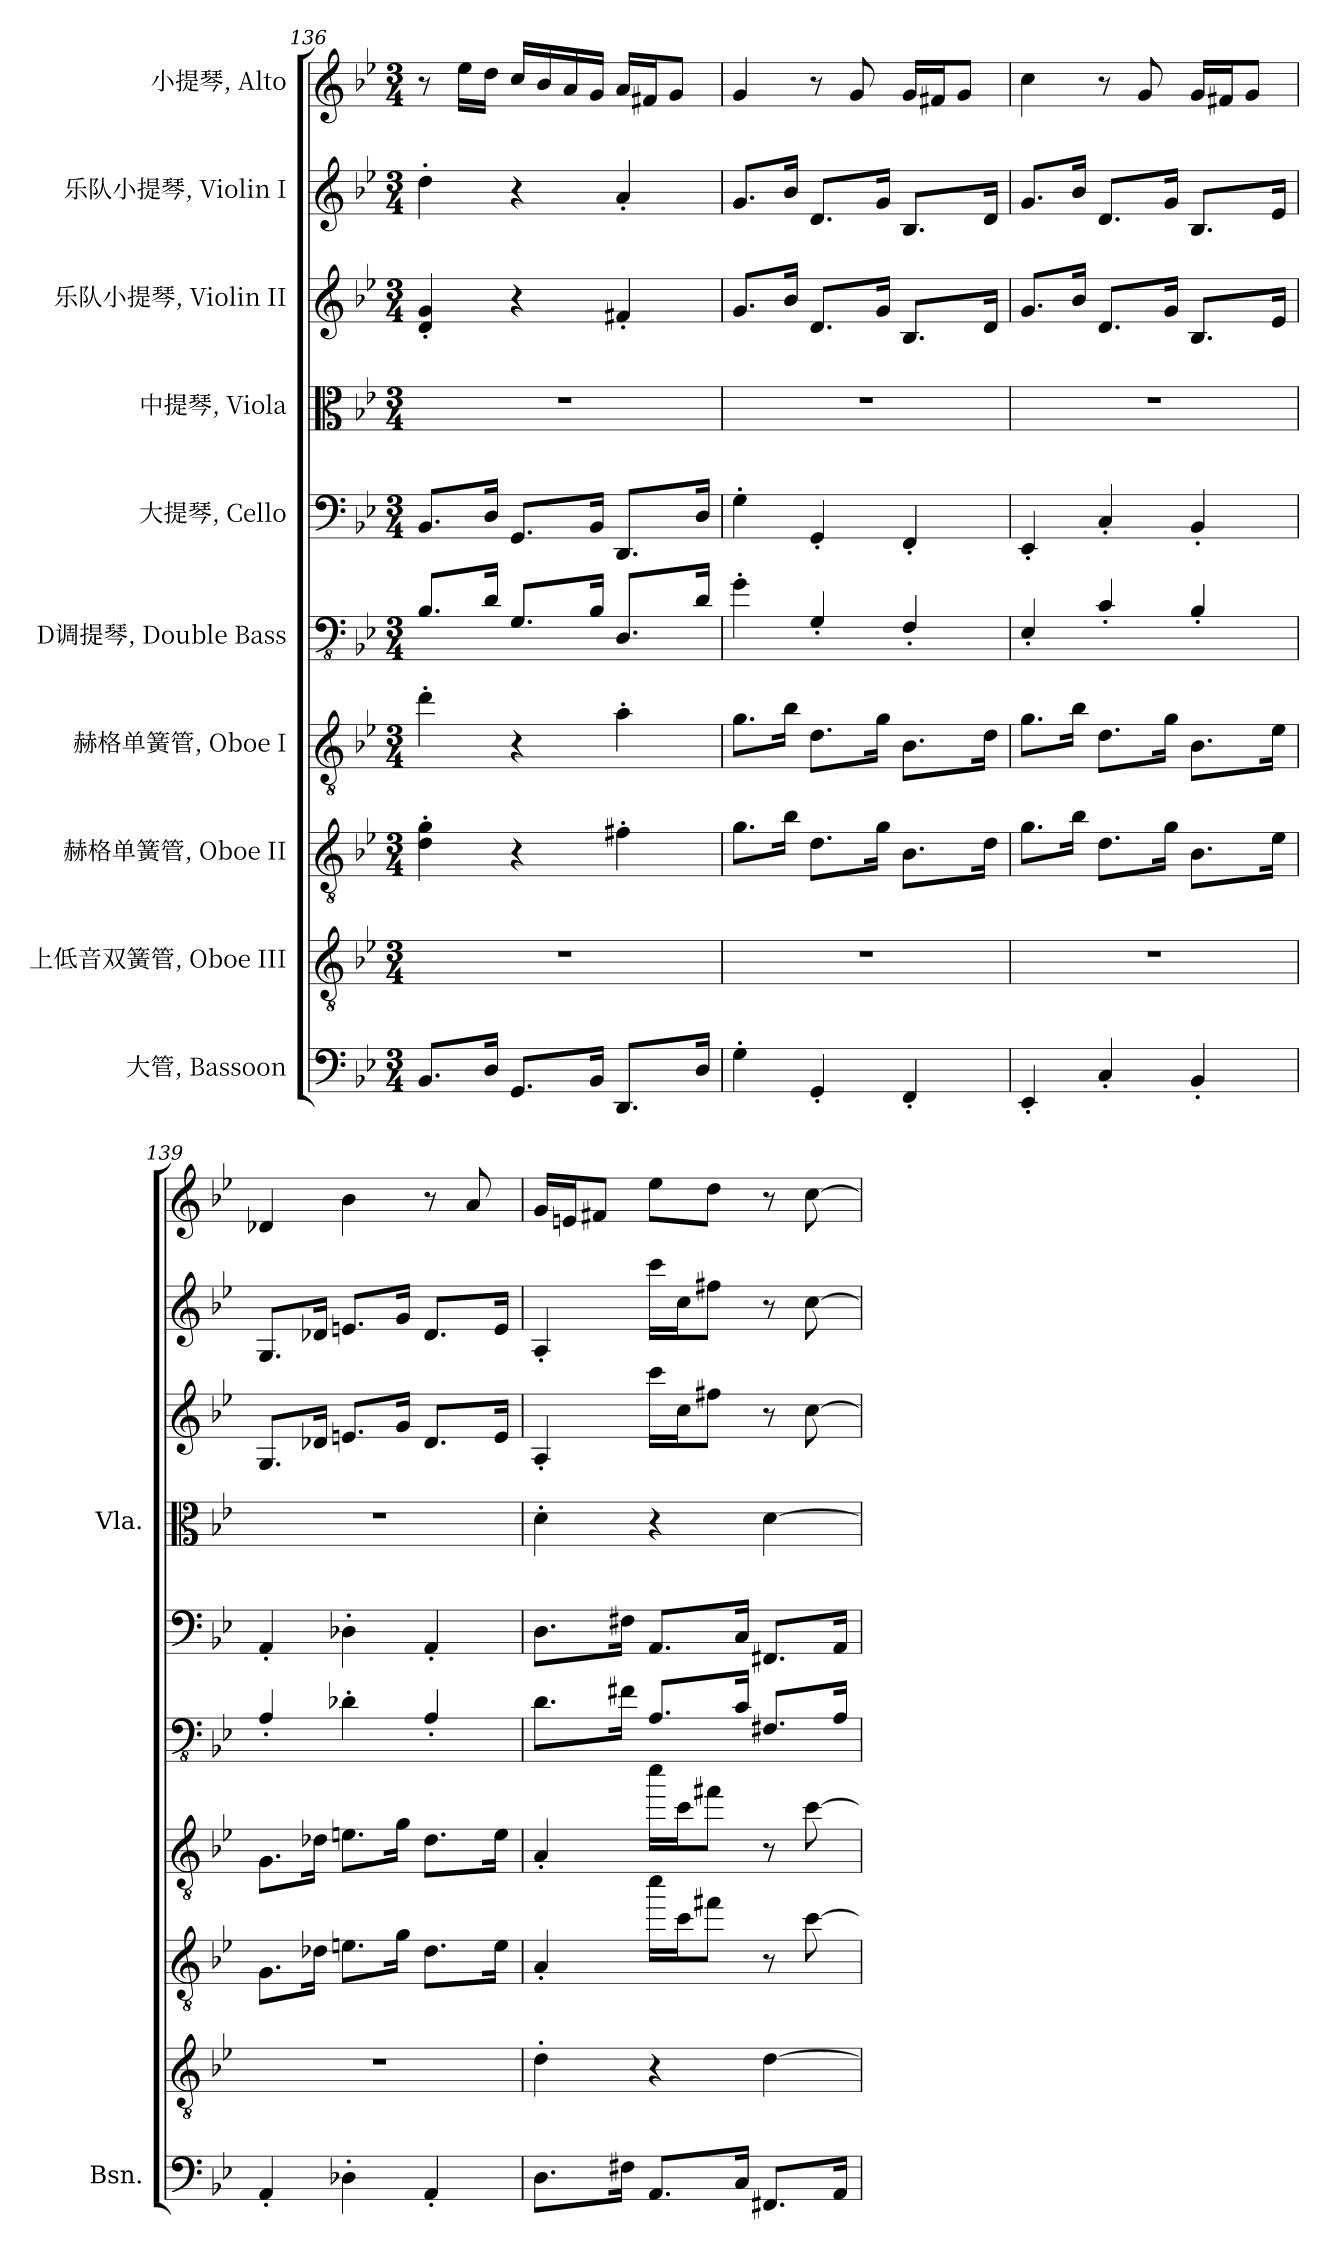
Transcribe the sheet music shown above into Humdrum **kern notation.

**kern	**kern	**kern	**kern	**kern	**kern	**kern	**kern	**kern	**kern
*part10	*part9	*part8	*part7	*part6	*part5	*part4	*part3	*part2	*part1
*staff10	*staff9	*staff8	*staff7	*staff6	*staff5	*staff4	*staff3	*staff2	*staff1
*I"大管, Bassoon	*I"上低音双簧管, Oboe III	*I"赫格单簧管, Oboe II	*I"赫格单簧管, Oboe I	*I"D调提琴, Double Bass	*I"大提琴, Cello	*I"中提琴, Viola	*I"乐队小提琴, Violin II	*I"乐队小提琴, Violin I	*I"小提琴, Alto
*I'Bsn.	*	*	*	*	*	*I'Vla.	*	*	*
*clefF4	*clefGv2	*clefGv2	*clefGv2	*clefFv4	*clefF4	*clefC3	*clefG2	*clefG2	*clefG2
*	*	*	*	*ITrd7c12	*	*	*	*	*
*k[b-e-]	*k[b-e-]	*k[b-e-]	*k[b-e-]	*k[b-e-]	*k[b-e-]	*k[b-e-]	*k[b-e-]	*k[b-e-]	*k[b-e-]
*M3/4	*M3/4	*M3/4	*M3/4	*M3/4	*M3/4	*M3/4	*M3/4	*M3/4	*M3/4
=136	=136	=136	=136	=136	=136	=136	=136	=136	=136
8.BB-/L	2.r	4d\' 4g\'	4dd'\	8.BBB-/L	8.BB-/L	2.r	4d/' 4g/'	4dd'\	8r
.	.	.	.	.	.	.	.	.	16ee-\LL
16D/Jk	.	.	.	16DD/Jk	16D/Jk	.	.	.	16dd\JJ
8.GG/L	.	4r	4r	8.GGG/L	8.GG/L	.	4r	4r	16cc/LL
.	.	.	.	.	.	.	.	.	16b-/
.	.	.	.	.	.	.	.	.	16a/
16BB-/Jk	.	.	.	16BBB-/Jk	16BB-/Jk	.	.	.	16g/JJ
8.DD/L	.	4f#X'\	4a'\	8.DDD/L	8.DD/L	.	4f#X'/	4a'/	16a/LL
.	.	.	.	.	.	.	.	.	16f#X/J
.	.	.	.	.	.	.	.	.	8g/J
16D/Jk	.	.	.	16DD/Jk	16D/Jk	.	.	.	.
=137	=137	=137	=137	=137	=137	=137	=137	=137	=137
4G'\	2.r	8.g\L	8.g\L	4GG'\	4G'\	2.r	8.g/L	8.g/L	4g/
.	.	16b-\Jk	16b-\Jk	.	.	.	16b-/Jk	16b-/Jk	.
4GG'/	.	8.d\L	8.d\L	4GGG'/	4GG'/	.	8.d/L	8.d/L	8r
.	.	.	.	.	.	.	.	.	8g/
.	.	16g\Jk	16g\Jk	.	.	.	16g/Jk	16g/Jk	.
4FF'/	.	8.B-\L	8.B-\L	4FFF'/	4FF'/	.	8.B-/L	8.B-/L	16g/LL
.	.	.	.	.	.	.	.	.	16f#X/J
.	.	.	.	.	.	.	.	.	8g/J
.	.	16d\Jk	16d\Jk	.	.	.	16d/Jk	16d/Jk	.
!!LO:PB:g=z
=138	=138	=138	=138	=138	=138	=138	=138	=138	=138
4EE-'/	2.r	8.g\L	8.g\L	4EEE-'/	4EE-'/	2.r	8.g/L	8.g/L	4cc\
.	.	16b-\Jk	16b-\Jk	.	.	.	16b-/Jk	16b-/Jk	.
4C'/	.	8.d\L	8.d\L	4CC'/	4C'/	.	8.d/L	8.d/L	8r
.	.	.	.	.	.	.	.	.	8g/
.	.	16g\Jk	16g\Jk	.	.	.	16g/Jk	16g/Jk	.
4BB-'/	.	8.B-\L	8.B-\L	4BBB-'/	4BB-'/	.	8.B-/L	8.B-/L	16g/LL
.	.	.	.	.	.	.	.	.	16f#X/J
.	.	.	.	.	.	.	.	.	8g/J
.	.	16e-\Jk	16e-\Jk	.	.	.	16e-/Jk	16e-/Jk	.
=139	=139	=139	=139	=139	=139	=139	=139	=139	=139
4AA'/	2.r	8.G\L	8.G\L	4AAA'/	4AA'/	2.r	8.G/L	8.G/L	4d-X/
.	.	16d-X\Jk	16d-X\Jk	.	.	.	16d-X/Jk	16d-X/Jk	.
4D-X'\	.	8.en\L	8.en\L	4DD-X'\	4D-X'\	.	8.en/L	8.en/L	4b-\
.	.	16g\Jk	16g\Jk	.	.	.	16g/Jk	16g/Jk	.
4AA'/	.	8.d-\L	8.d-\L	4AAA'/	4AA'/	.	8.d-/L	8.d-/L	8r
.	.	.	.	.	.	.	.	.	8a/
.	.	16e\Jk	16e\Jk	.	.	.	16e/Jk	16e/Jk	.
=140	=140	=140	=140	=140	=140	=140	=140	=140	=140
8.D\L	4d'\	4A'/	4A'/	8.DD\L	8.D\L	4d'\	4A'/	4A'/	16g/LL
.	.	.	.	.	.	.	.	.	16en/J
.	.	.	.	.	.	.	.	.	8f#X/J
16F#X\Jk	.	.	.	16FF#X\Jk	16F#X\Jk	.	.	.	.
8.AA/L	4r	16ccc\LL	16ccc\LL	8.AAA/L	8.AA/L	4r	16ccc\LL	16ccc\LL	8ee-\L
.	.	16cc\J	16cc\J	.	.	.	16cc\J	16cc\J	.
.	.	8ff#X\J	8ff#X\J	.	.	.	8ff#X\J	8ff#X\J	8dd\J
16C/Jk	.	.	.	16CC/Jk	16C/Jk	.	.	.	.
8.FF#X/L	[4d\	8r	8r	8.FFF#X/L	8.FF#X/L	[4d\	8r	8r	8r
.	.	[8cc\	[8cc\	.	.	.	[8cc\	[8cc\	[8cc\
16AA/Jk	.	.	.	16AAA/Jk	16AA/Jk	.	.	.	.
=	=	=	=	=	=	=	=	=	=
*-	*-	*-	*-	*-	*-	*-	*-	*-	*-
